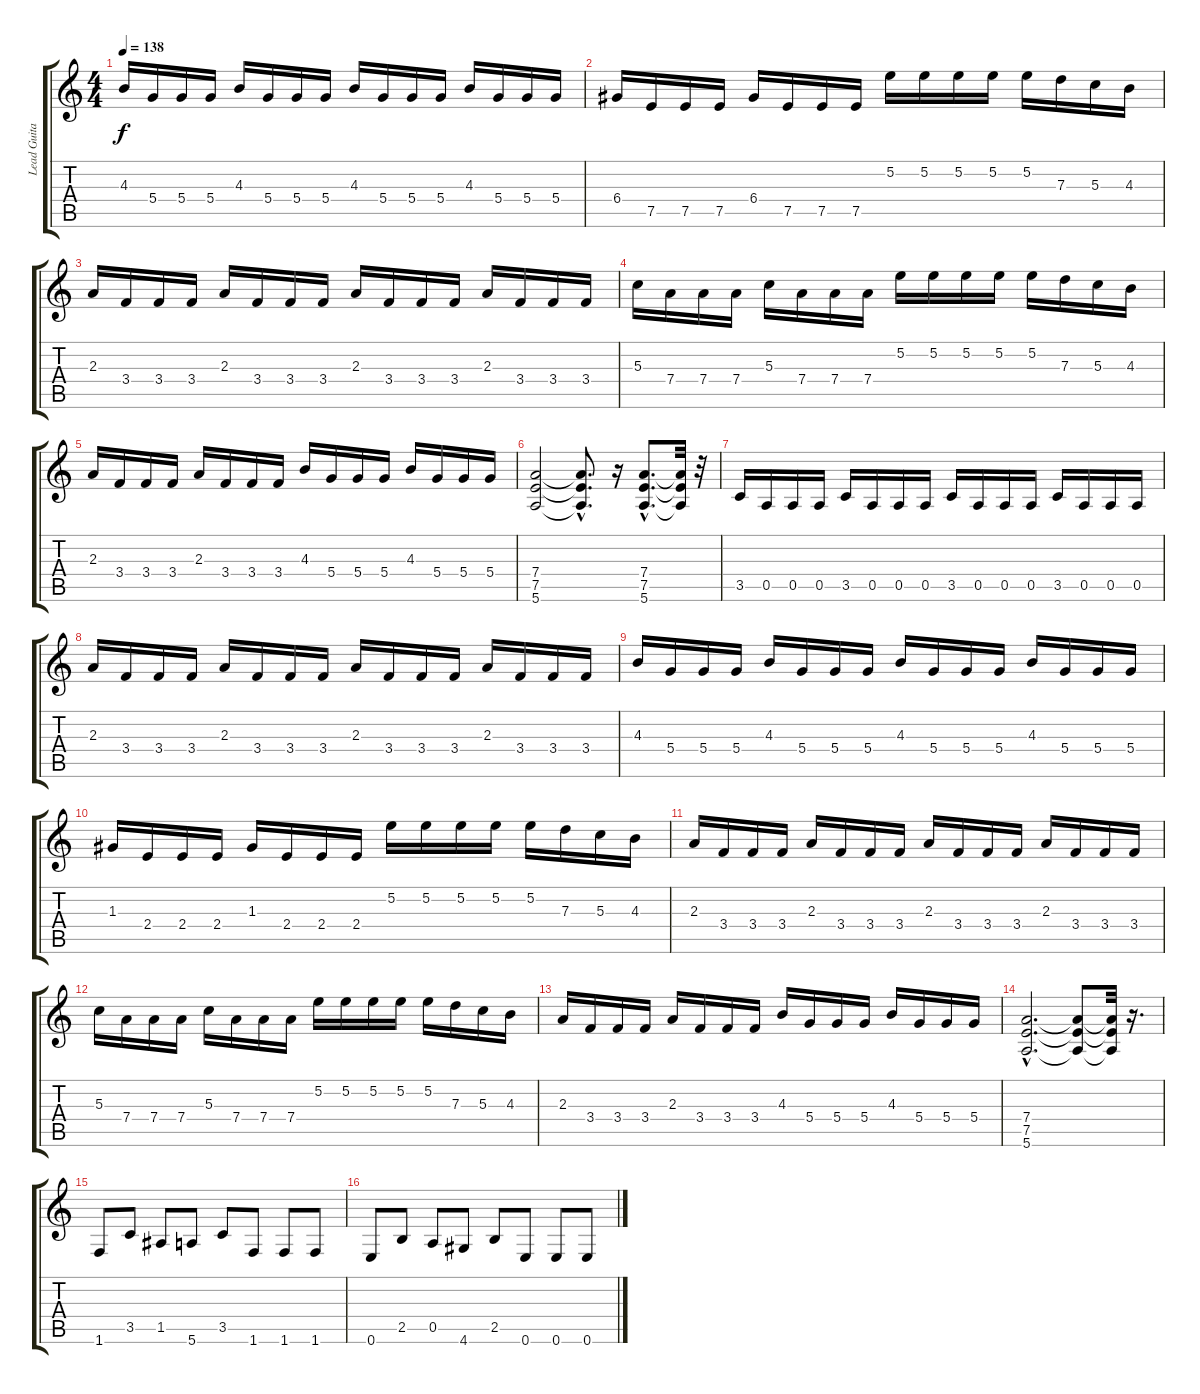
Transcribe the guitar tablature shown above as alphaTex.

\track ("Lead Guitar" "Lead Guita") {instrument distortionguitar}
\staff {score tabs}
\tuning (E4 B3 G3 D3 A2 E2) {hide}
\ts (4 4)
\tempo 138
\clef g2
\ks c
4.3.16{dy f} 5.4.16 5.4.16 5.4.16 4.3.16 5.4.16 5.4.16 5.4.16 4.3.16 5.4.16 5.4.16 5.4.16 4.3.16 5.4.16 5.4.16 5.4.16 |
6.4.16 7.5.16 7.5.16 7.5.16 6.4.16 7.5.16 7.5.16 7.5.16 5.2.16{instrument distortionguitar} 5.2.16 5.2.16 5.2.16 5.2.16 7.3.16 5.3.16 4.3.16 |
2.3.16{instrument electricguitarmuted} 3.4.16 3.4.16 3.4.16 2.3.16 3.4.16 3.4.16 3.4.16 2.3.16 3.4.16 3.4.16 3.4.16 2.3.16 3.4.16 3.4.16 3.4.16 |
5.3.16 7.4.16 7.4.16 7.4.16 5.3.16 7.4.16 7.4.16 7.4.16 5.2.16{instrument distortionguitar} 5.2.16 5.2.16 5.2.16 5.2.16 7.3.16 5.3.16 4.3.16 |
2.3.16{instrument electricguitarmuted} 3.4.16 3.4.16 3.4.16 2.3.16 3.4.16 3.4.16 3.4.16 4.3.16 5.4.16 5.4.16 5.4.16 4.3.16 5.4.16 5.4.16 5.4.16 |
(7.4 7.5 5.6).2{instrument distortionguitar} (7.4{hac t} 7.5{hac t} 5.6{hac t}).8{d} r.16 (7.4{hac} 7.5{hac} 5.6{hac}).8{d} (7.4{t} 7.5{t} 5.6{t}).32 r.32 |
3.5.16{instrument electricguitarmuted} 0.5.16 0.5.16 0.5.16 3.5.16 0.5.16 0.5.16 0.5.16 3.5.16 0.5.16 0.5.16 0.5.16 3.5.16 0.5.16 0.5.16 0.5.16 |
2.3.16 3.4.16 3.4.16 3.4.16 2.3.16 3.4.16 3.4.16 3.4.16 2.3.16 3.4.16 3.4.16 3.4.16 2.3.16 3.4.16 3.4.16 3.4.16 |
4.3.16 5.4.16 5.4.16 5.4.16 4.3.16 5.4.16 5.4.16 5.4.16 4.3.16 5.4.16 5.4.16 5.4.16 4.3.16 5.4.16 5.4.16 5.4.16 |
1.3.16 2.4.16 2.4.16 2.4.16 1.3.16 2.4.16 2.4.16 2.4.16 5.2.16{instrument distortionguitar} 5.2.16 5.2.16 5.2.16 5.2.16 7.3.16 5.3.16 4.3.16 |
2.3.16{instrument electricguitarmuted} 3.4.16 3.4.16 3.4.16 2.3.16 3.4.16 3.4.16 3.4.16 2.3.16 3.4.16 3.4.16 3.4.16 2.3.16 3.4.16 3.4.16 3.4.16 |
5.3.16 7.4.16 7.4.16 7.4.16 5.3.16 7.4.16 7.4.16 7.4.16 5.2.16{instrument distortionguitar} 5.2.16 5.2.16 5.2.16 5.2.16 7.3.16 5.3.16 4.3.16 |
2.3.16{instrument electricguitarmuted} 3.4.16 3.4.16 3.4.16 2.3.16 3.4.16 3.4.16 3.4.16 4.3.16 5.4.16 5.4.16 5.4.16 4.3.16 5.4.16 5.4.16 5.4.16 |
(7.4{hac} 7.5{hac} 5.6{hac}).2{d instrument distortionguitar} (7.4{t} 7.5{t} 5.6{t}).8 (7.4{t} 7.5{t} 5.6{t}).32 r.16{d} |
1.6.8 3.5.8 1.5.8 5.6.8 3.5.8 1.6.8{instrument electricguitarmuted} 1.6.8 1.6.8 |
0.6.8{instrument distortionguitar} 2.5.8 0.5.8 4.6.8 2.5.8 0.6.8{instrument electricguitarmuted} 0.6.8 0.6.8
